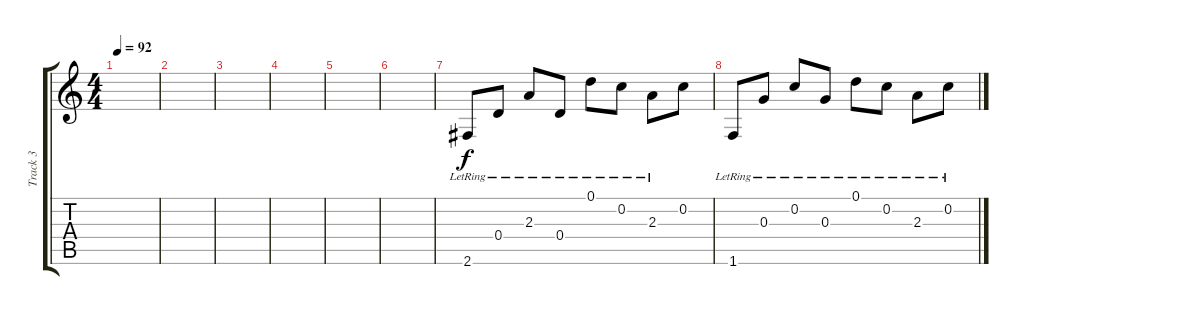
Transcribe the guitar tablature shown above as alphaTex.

\track ("Track 3" "Track 3") {instrument electricguitarclean}
\staff {score tabs}
\tuning (D4 C4 G3 D3 A2 E2) {hide}
\ts (4 4)
\tempo 92
\clef g2
\ks c
|
|
|
|
|
|
2.6{lr}.8{dy f} 0.4{lr}.8 2.3{lr}.8 0.4{lr}.8 0.1{lr}.8 0.2{lr}.8 2.3{lr}.8 0.2.8 |
1.6{lr}.8 0.3{lr}.8 0.2{lr}.8 0.3{lr}.8 0.1{lr}.8 0.2{lr}.8 2.3{lr}.8 0.2{lr}.8
